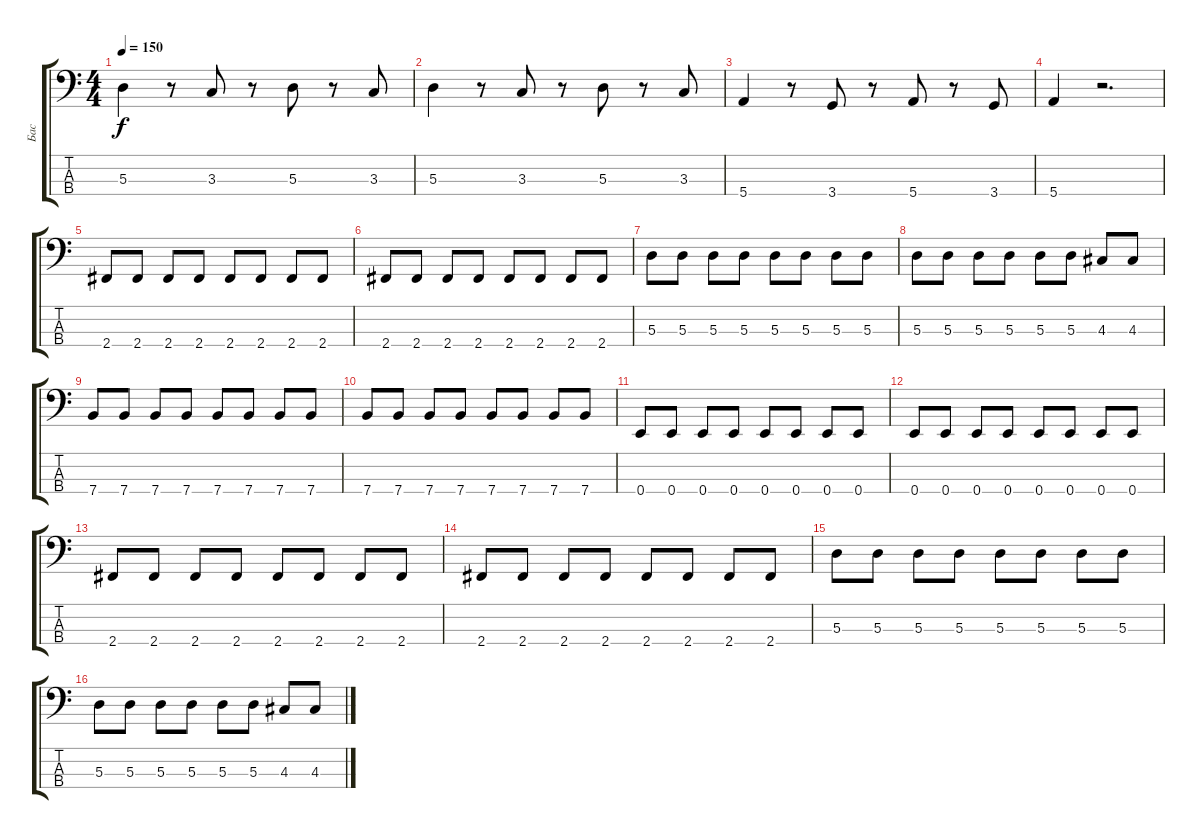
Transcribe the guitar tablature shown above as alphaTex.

\track ("Бас" "Бас") {instrument electricbassfinger}
\staff {score tabs}
\tuning (G2 D2 A1 E1) {hide}
\ts (4 4)
\tempo 150
\clef f4
\ks c
5.3.4{dy f} r.8 3.3.8 r.8 5.3.8 r.8 3.3.8 |
5.3.4 r.8 3.3.8 r.8 5.3.8 r.8 3.3.8 |
5.4.4 r.8 3.4.8 r.8 5.4.8 r.8 3.4.8 |
5.4.4 r.2{d} |
2.4.8 2.4.8 2.4.8 2.4.8 2.4.8 2.4.8 2.4.8 2.4.8 |
2.4.8 2.4.8 2.4.8 2.4.8 2.4.8 2.4.8 2.4.8 2.4.8 |
5.3.8 5.3.8 5.3.8 5.3.8 5.3.8 5.3.8 5.3.8 5.3.8 |
5.3.8 5.3.8 5.3.8 5.3.8 5.3.8 5.3.8 4.3.8 4.3.8 |
7.4.8 7.4.8 7.4.8 7.4.8 7.4.8 7.4.8 7.4.8 7.4.8 |
7.4.8 7.4.8 7.4.8 7.4.8 7.4.8 7.4.8 7.4.8 7.4.8 |
0.4.8 0.4.8 0.4.8 0.4.8 0.4.8 0.4.8 0.4.8 0.4.8 |
0.4.8 0.4.8 0.4.8 0.4.8 0.4.8 0.4.8 0.4.8 0.4.8 |
2.4.8 2.4.8 2.4.8 2.4.8 2.4.8 2.4.8 2.4.8 2.4.8 |
2.4.8 2.4.8 2.4.8 2.4.8 2.4.8 2.4.8 2.4.8 2.4.8 |
5.3.8 5.3.8 5.3.8 5.3.8 5.3.8 5.3.8 5.3.8 5.3.8 |
5.3.8 5.3.8 5.3.8 5.3.8 5.3.8 5.3.8 4.3.8 4.3.8
